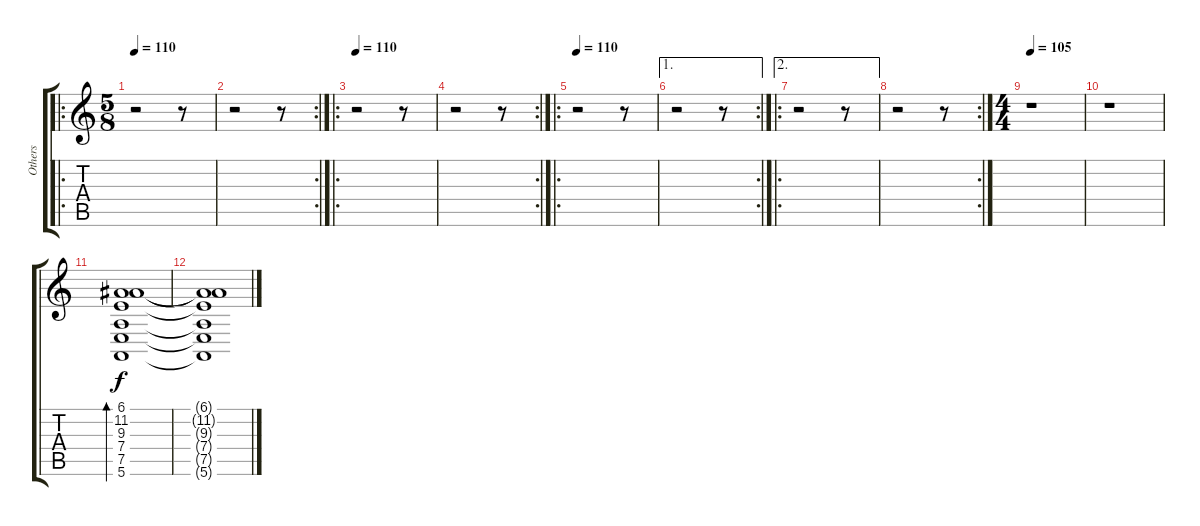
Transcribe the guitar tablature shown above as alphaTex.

\track ("Others" "Others") {instrument tuba}
\staff {score tabs}
\tuning (E4 B3 G3 D3 A2 E2) {hide}
\ro
\ts (5 8)
\tempo 110
\clef g2
\ks c
r.2{dy f} r.8 |
\rc 2
r.2 r.8 |
\ro
\tempo 110
r.2 r.8 |
\rc 2
r.2 r.8 |
\ro
\tempo 110
r.2 r.8 |
\ae 1
\rc 2
r.2 r.8 |
\ae 2
\ro
r.2 r.8 |
\rc 2
r.2 r.8 |
\ts (4 4)
\tempo 105
r.1 |
r.1 |
(6.1 11.2 9.3 7.4 7.5 5.6).1{bd 240 volume 0 instrument harpsichord} |
(6.1{t} 11.2{t} 9.3{t} 7.4{t} 7.5{t} 5.6{t}).1
